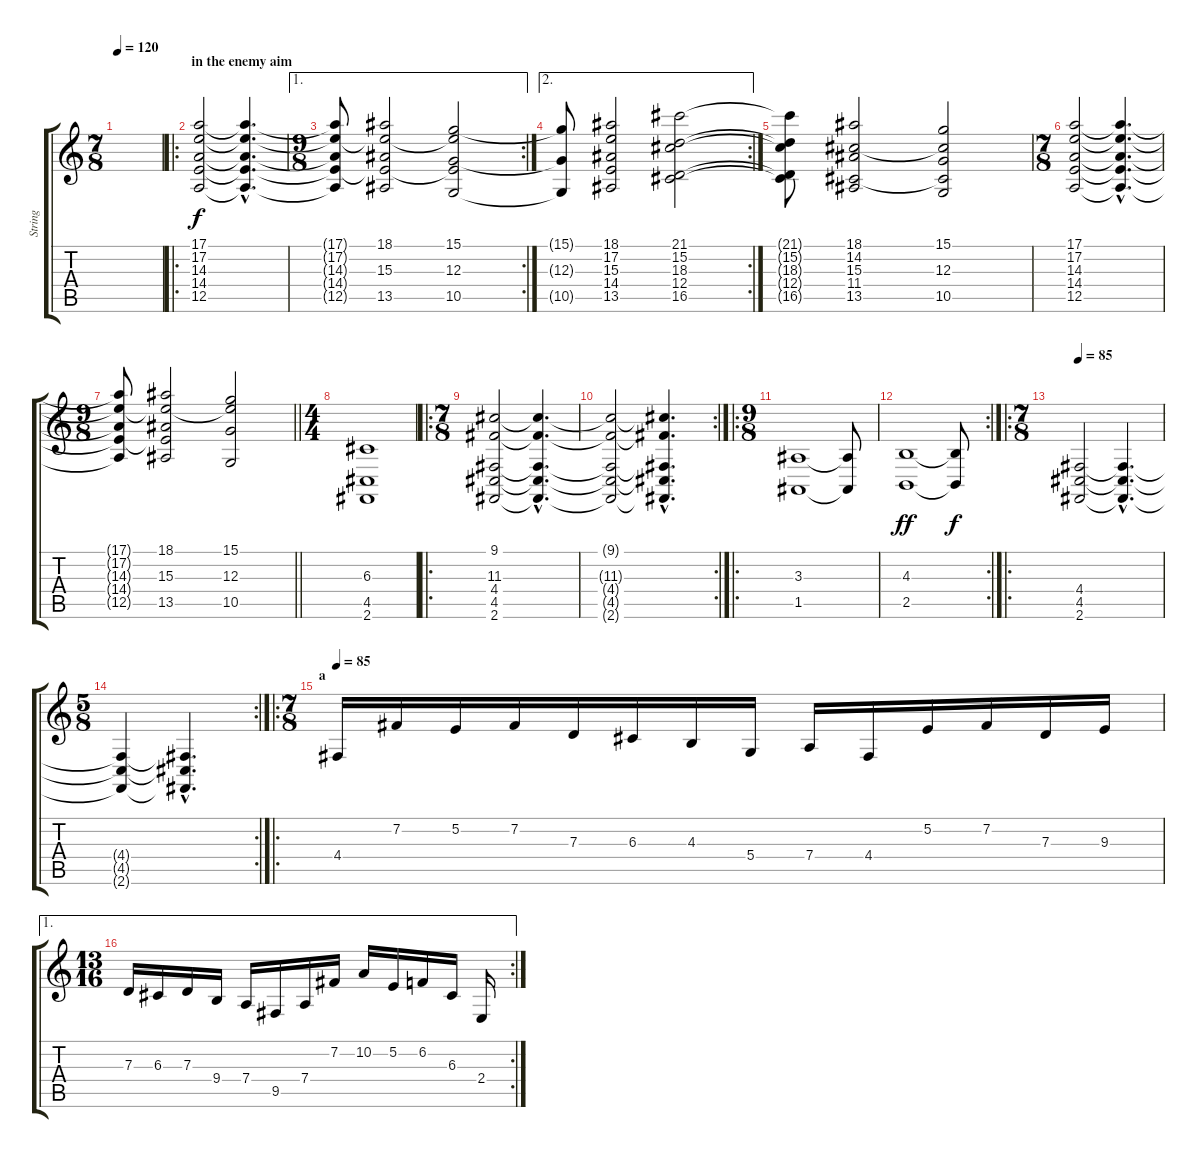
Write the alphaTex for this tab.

\track ("String" "String") {instrument stringensemble1}
\staff {score tabs}
\tuning (E4 B3 G3 D3 A2 E2) {hide}
\ts (7 8)
\tempo 120
\clef g2
\ks c
|
\ro
\section ("" "in the enemy aim")
(17.1 17.2 14.3 14.4 12.5).2{volume 7} (17.1{hac t} 17.2{hac t} 14.3{hac t} 14.4{hac t} 12.5{hac t}).4{d} |
\ae 1
\rc 2
\ts (9 8)
(17.1{t} 17.2{t} 14.3{t} 14.4{t} 12.5{t}).8 (18.1 17.2{t} 15.3 14.4{t} 13.5).2 (15.1 17.2{t} 12.3 14.4{t} 10.5).2 |
\ae 2
\rc 2
(15.1{t} 12.3{t} 10.5{t}).8 (18.1 17.2 15.3 14.4 13.5).2 (21.1 15.2 18.3 12.4 16.5).2 |
(21.1{t} 15.2{t} 18.3{t} 12.4{t} 16.5{t}).8 (18.1 14.2 15.3 11.4 13.5).2 (15.1 14.2{t} 12.3 11.4{t} 10.5).2 |
\ts (7 8)
(17.1 17.2 14.3 14.4 12.5).2 (17.1{hac t} 17.2{hac t} 14.3{hac t} 14.4{hac t} 12.5{hac t}).4{d} |
\ts (9 8)
\barLineRight lightlight
(17.1{t} 17.2{t} 14.3{t} 14.4{t} 12.5{t}).8 (18.1 17.2{t} 15.3 14.4{t} 13.5).2 (15.1 17.2{t} 12.3 10.5).2 |
\ts (4 4)
(6.3 4.5 2.6).1 |
\ro
\ts (7 8)
(9.1 11.3 4.4 4.5 2.6).2{volume 6 instrument stringensemble1} (9.1{hac t} 11.3{hac t} 4.4{hac t} 4.5{hac t} 2.6{hac t}).4{d} |
\rc 2
(9.1{t} 11.3{t} 4.4{t} 4.5{t} 2.6{t}).2 (9.1{hac t} 11.3{hac t} 4.4{hac t} 4.5{hac t} 2.6{hac t}).4{d} |
\ro
\ts (9 8)
(3.3 1.5).1 (3.3{t} 1.5{t}).8 |
\rc 2
(4.3 2.5).1{dy ff} (4.3{t} 2.5{t}).8{dy f} |
\ro
\ts (7 8)
\tempo 85
(4.4 4.5 2.6).2 (4.4{hac t} 4.5{hac t} 2.6{hac t}).4{d} |
\rc 2
\ts (5 8)
(4.4{t} 4.5{t} 2.6{t}).4 (4.4{hac t} 4.5{hac t} 2.6{hac t}).4{d} |
\ro
\ts (7 8)
\section ("" "a")
\tempo 85
4.4.16{balance 8} 7.2.16 5.2.16 7.2.16 7.3.16 6.3.16 4.3.16 5.4.16 7.4.16 4.4.16 5.2.16 7.2.16 7.3.16 9.3.16 |
\ae 1
\rc 2
\ts (13 16)
7.3.16 6.3.16 7.3.16 9.4.16 7.4.16 9.5.16 7.4.16 7.2.16 10.2.16 5.2.16 6.2.16 6.3.16 2.4.16
